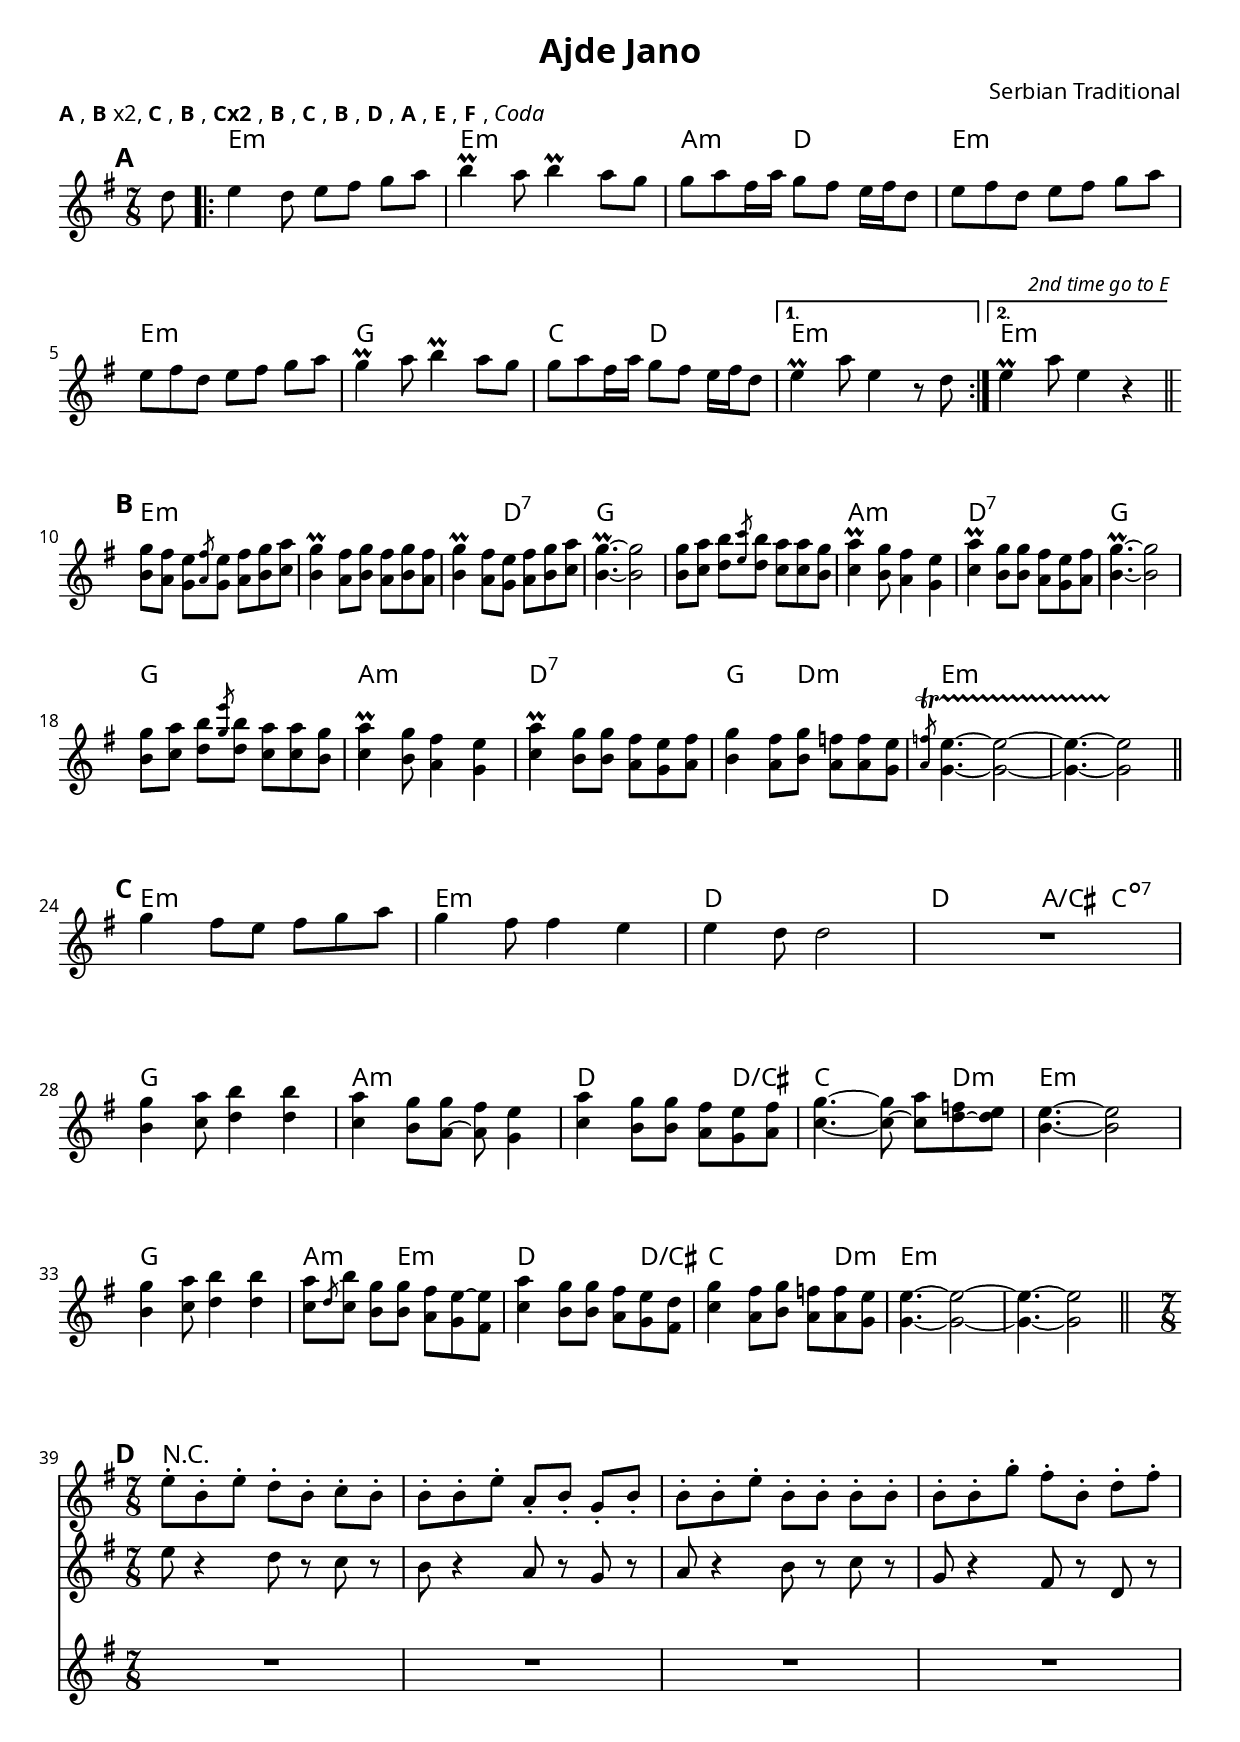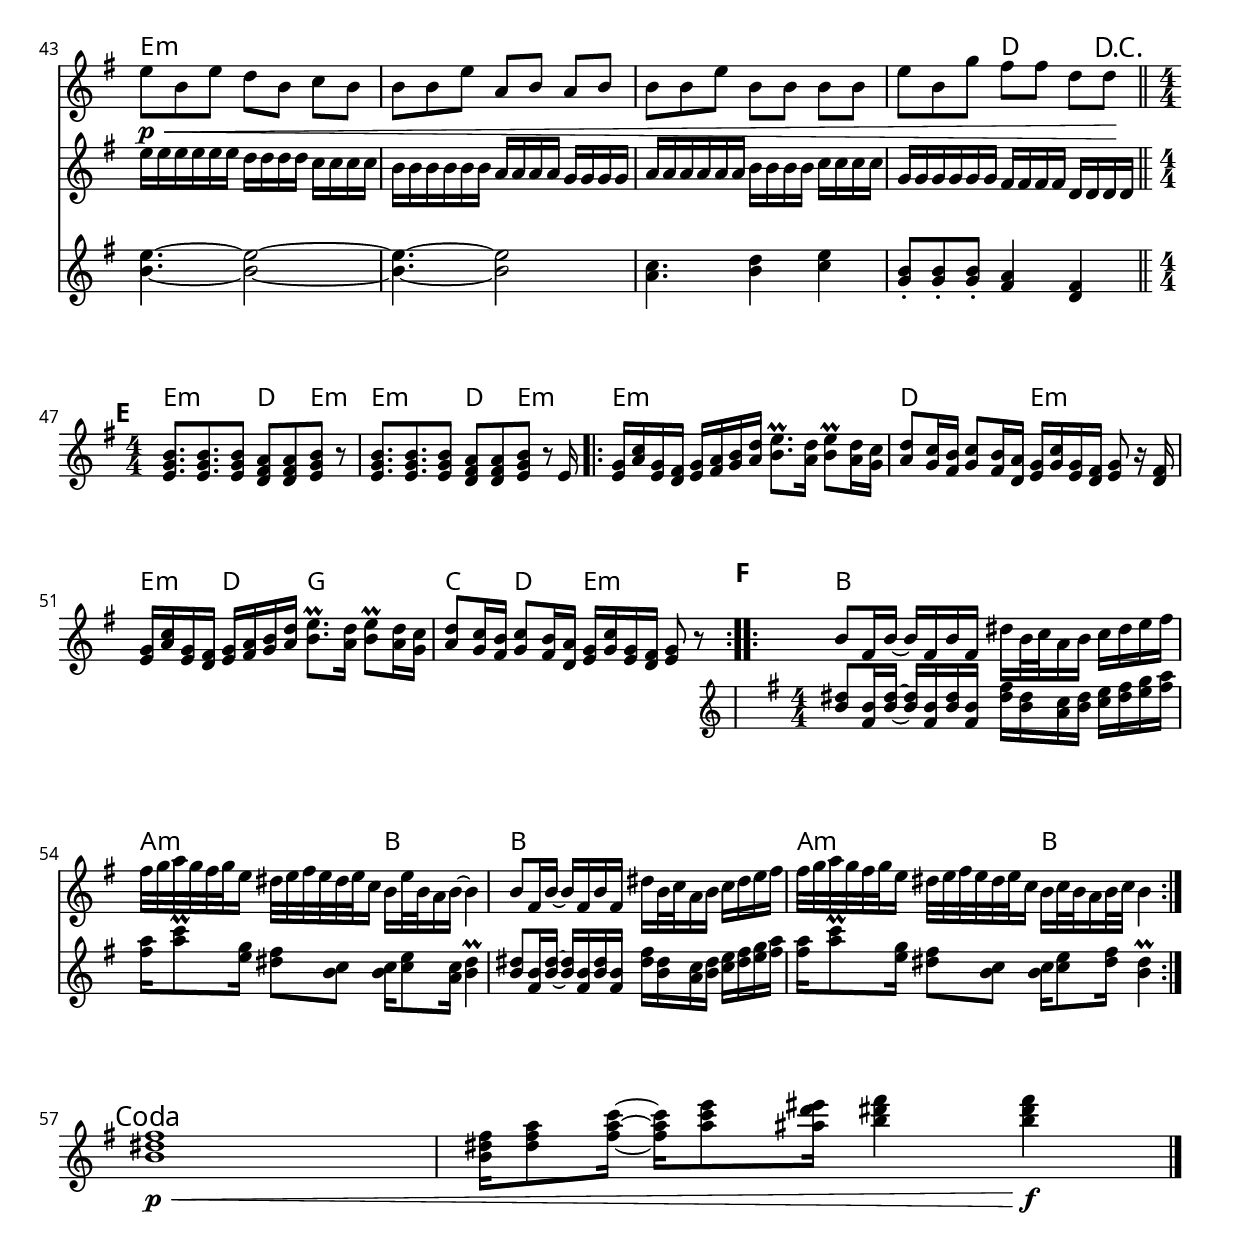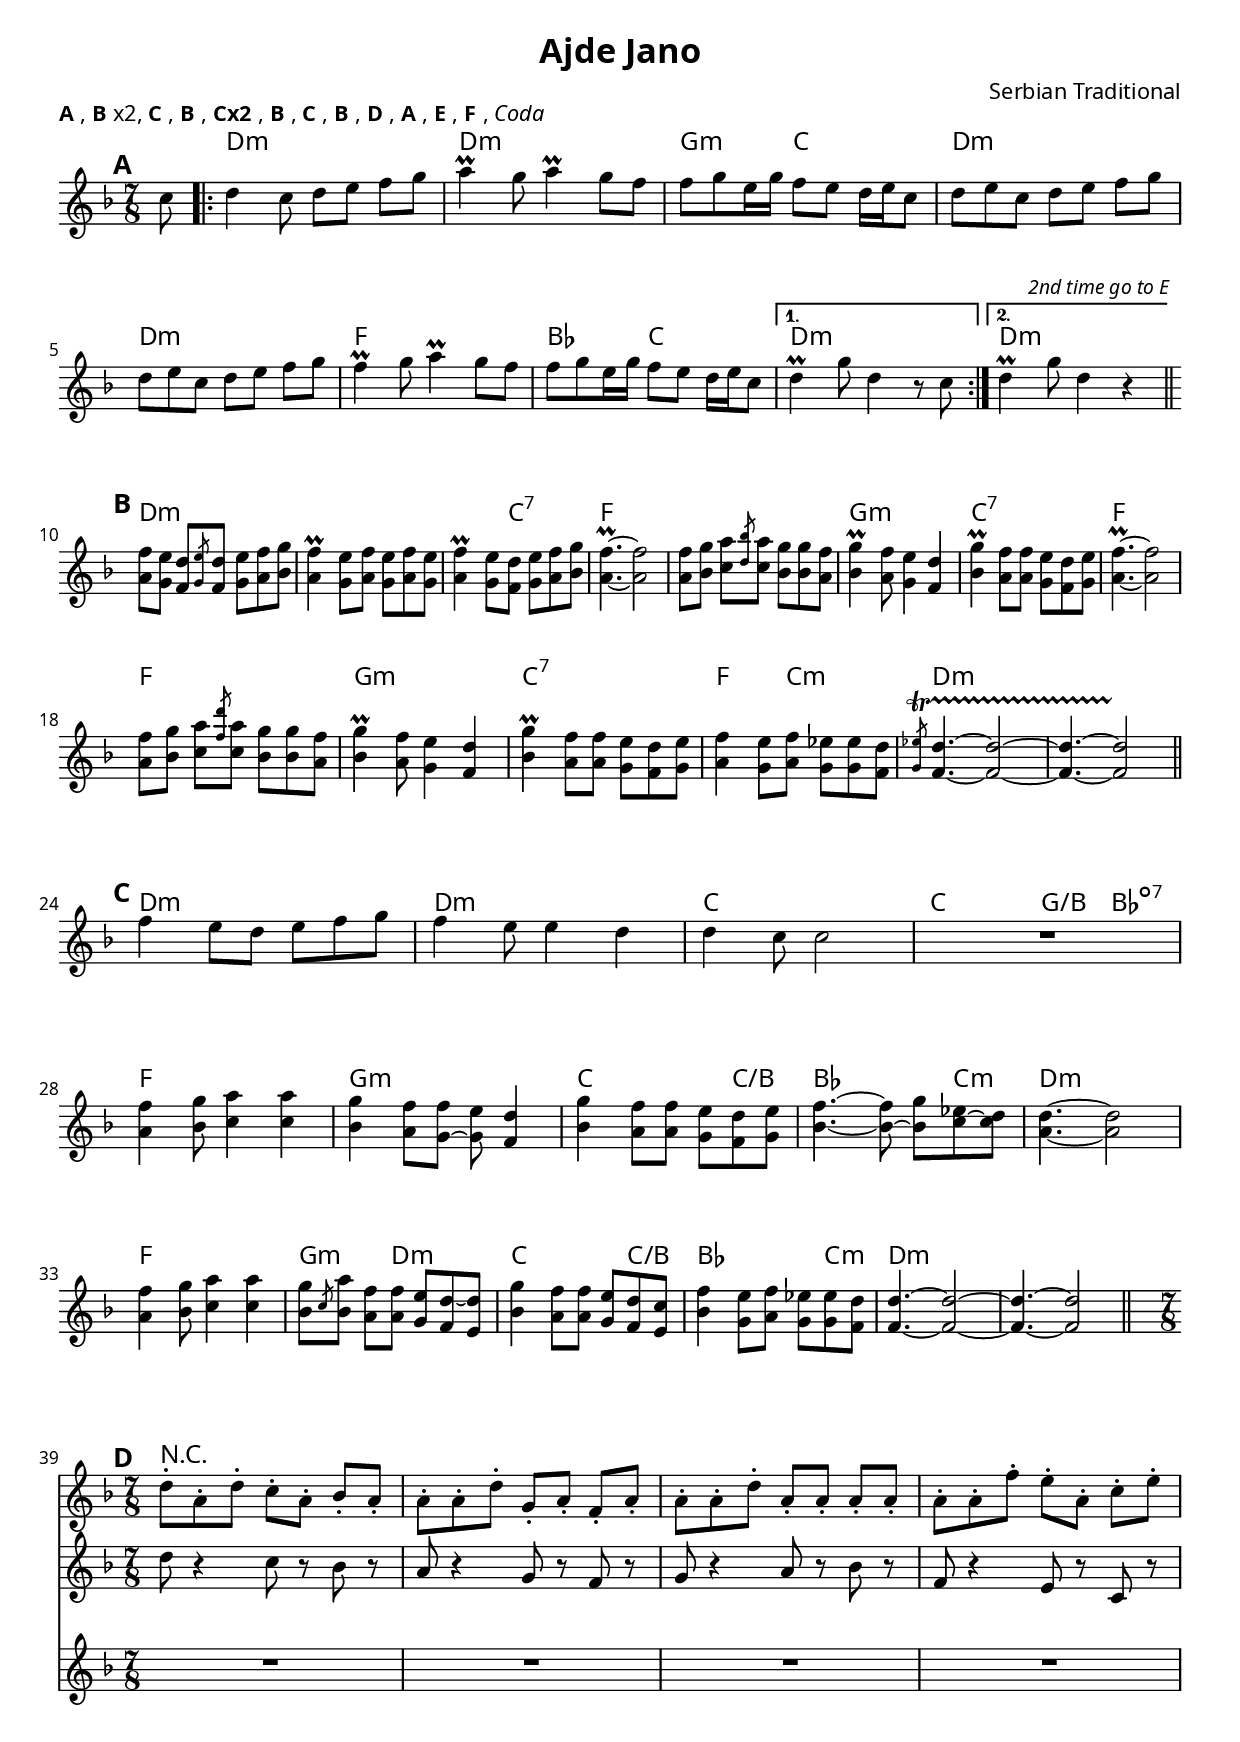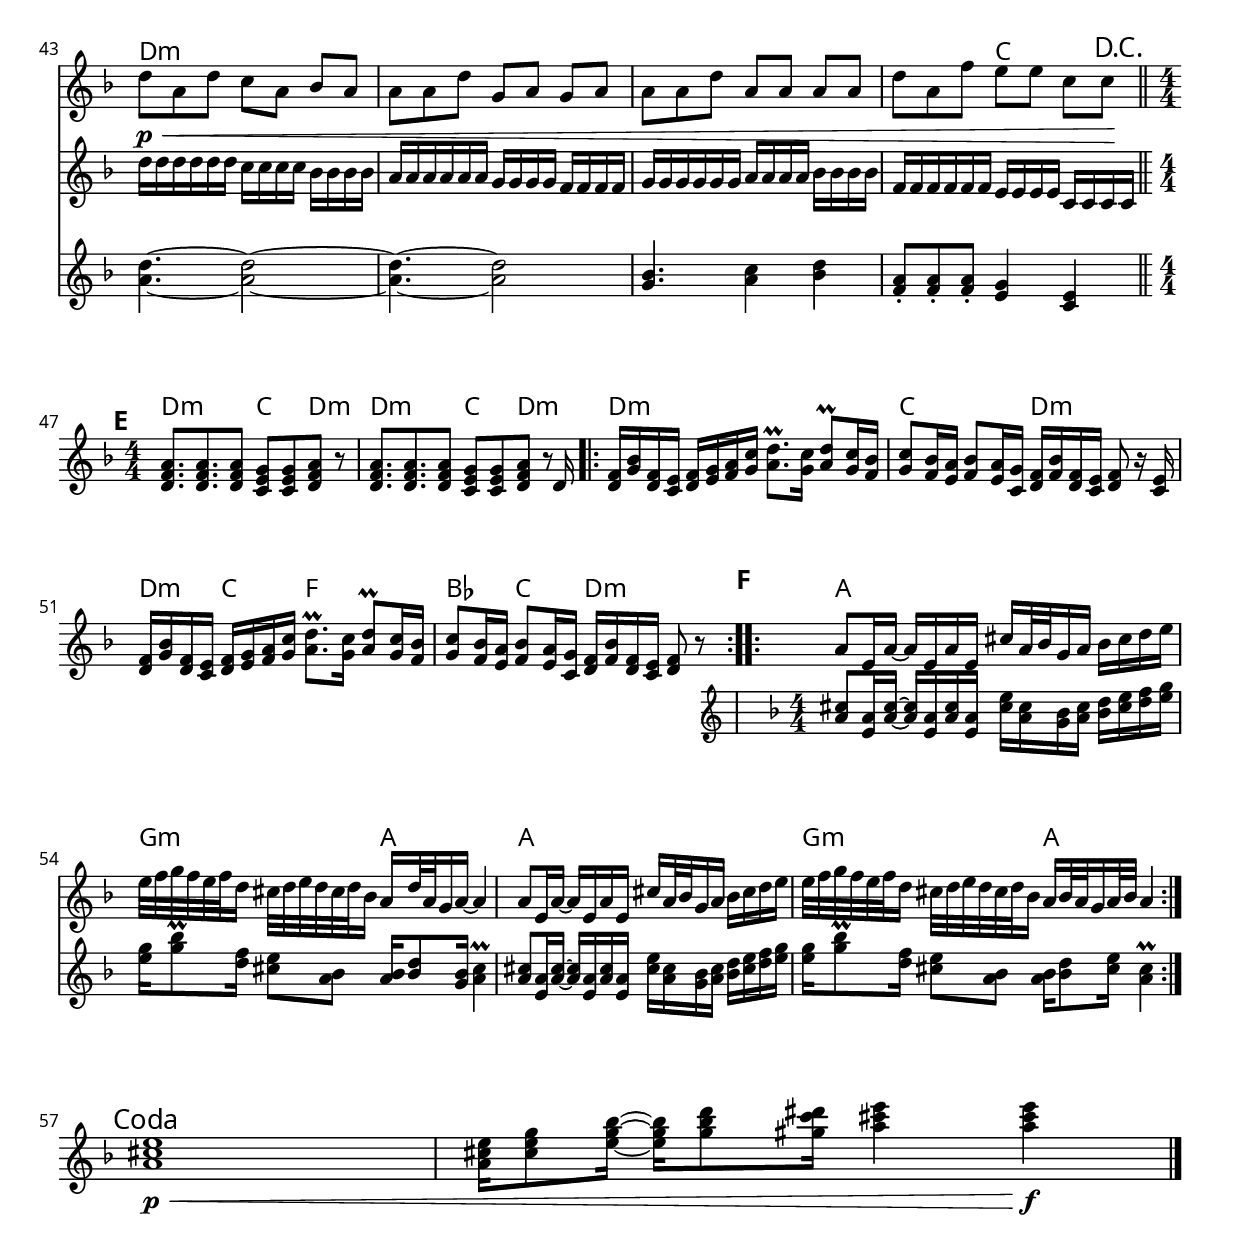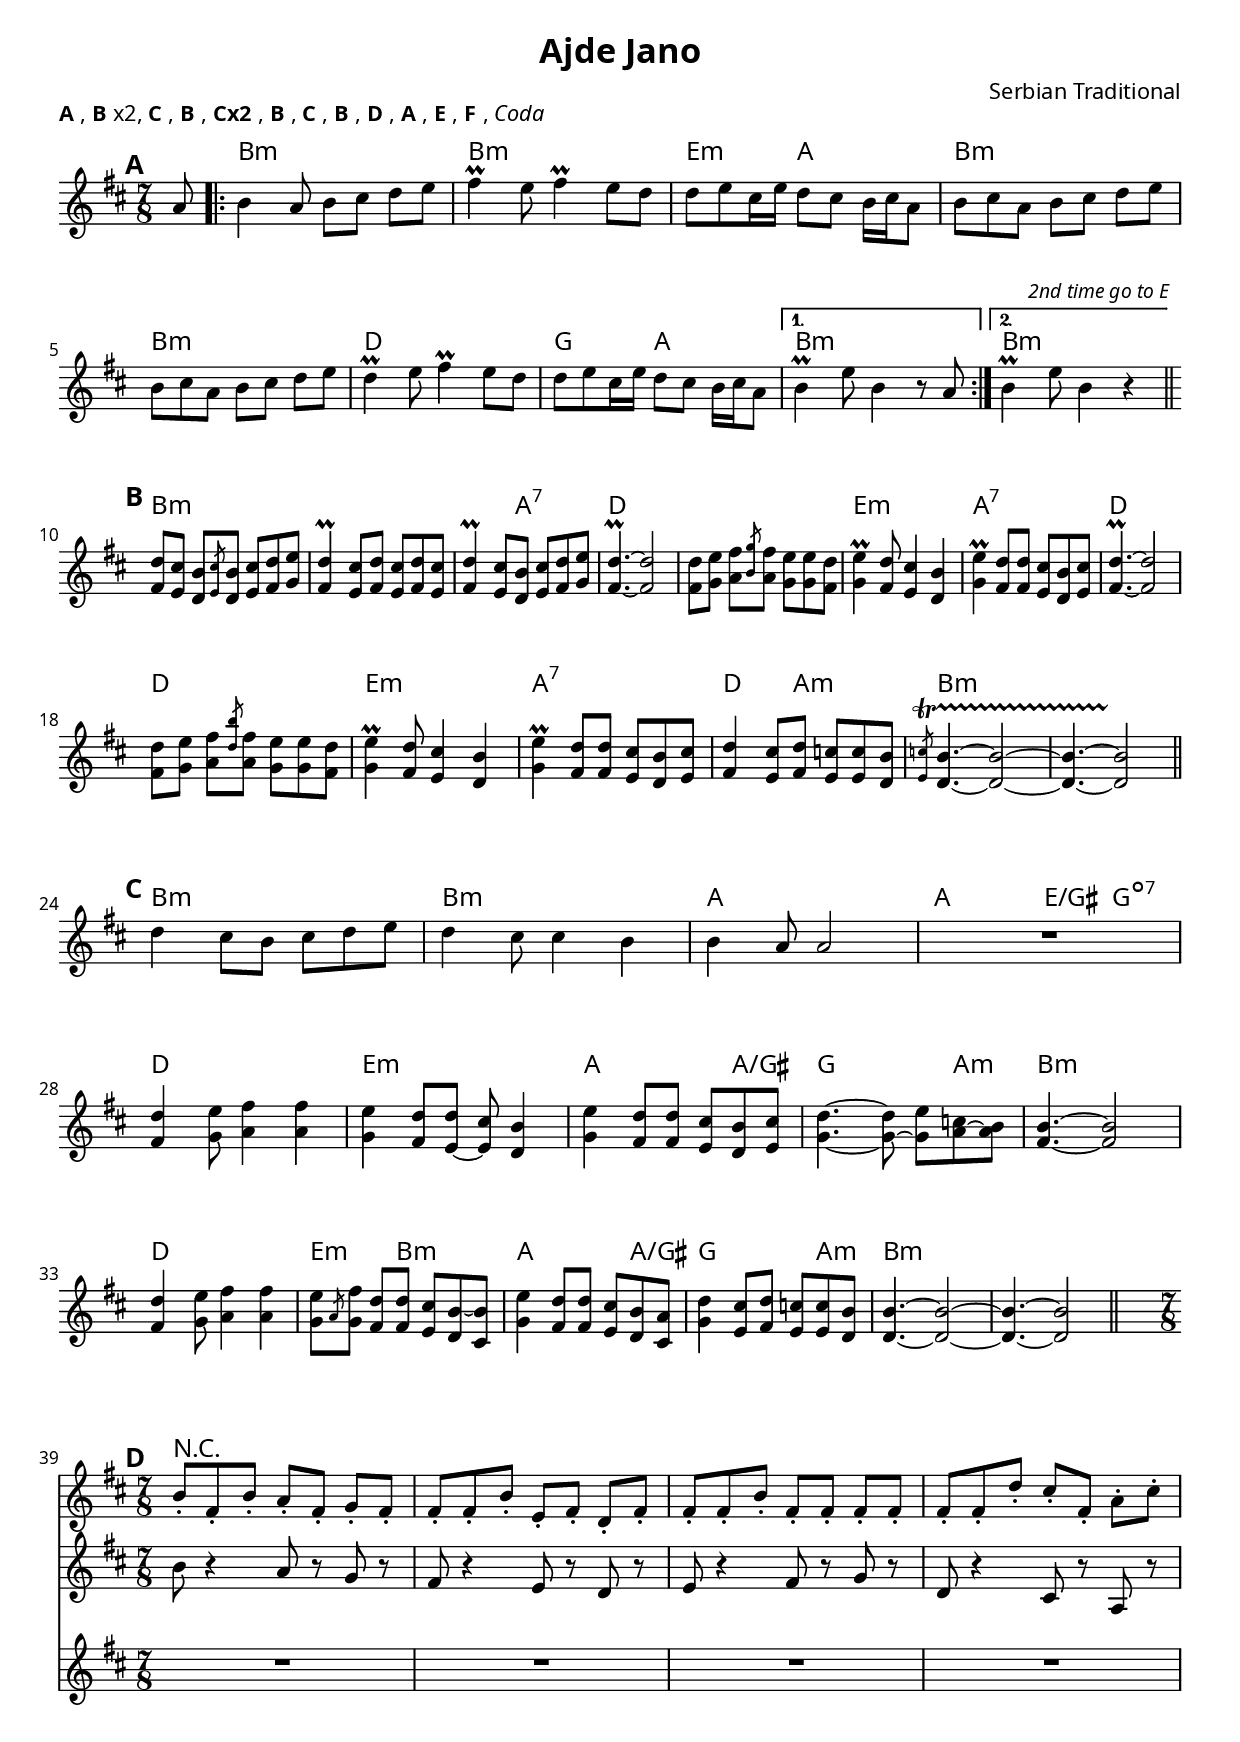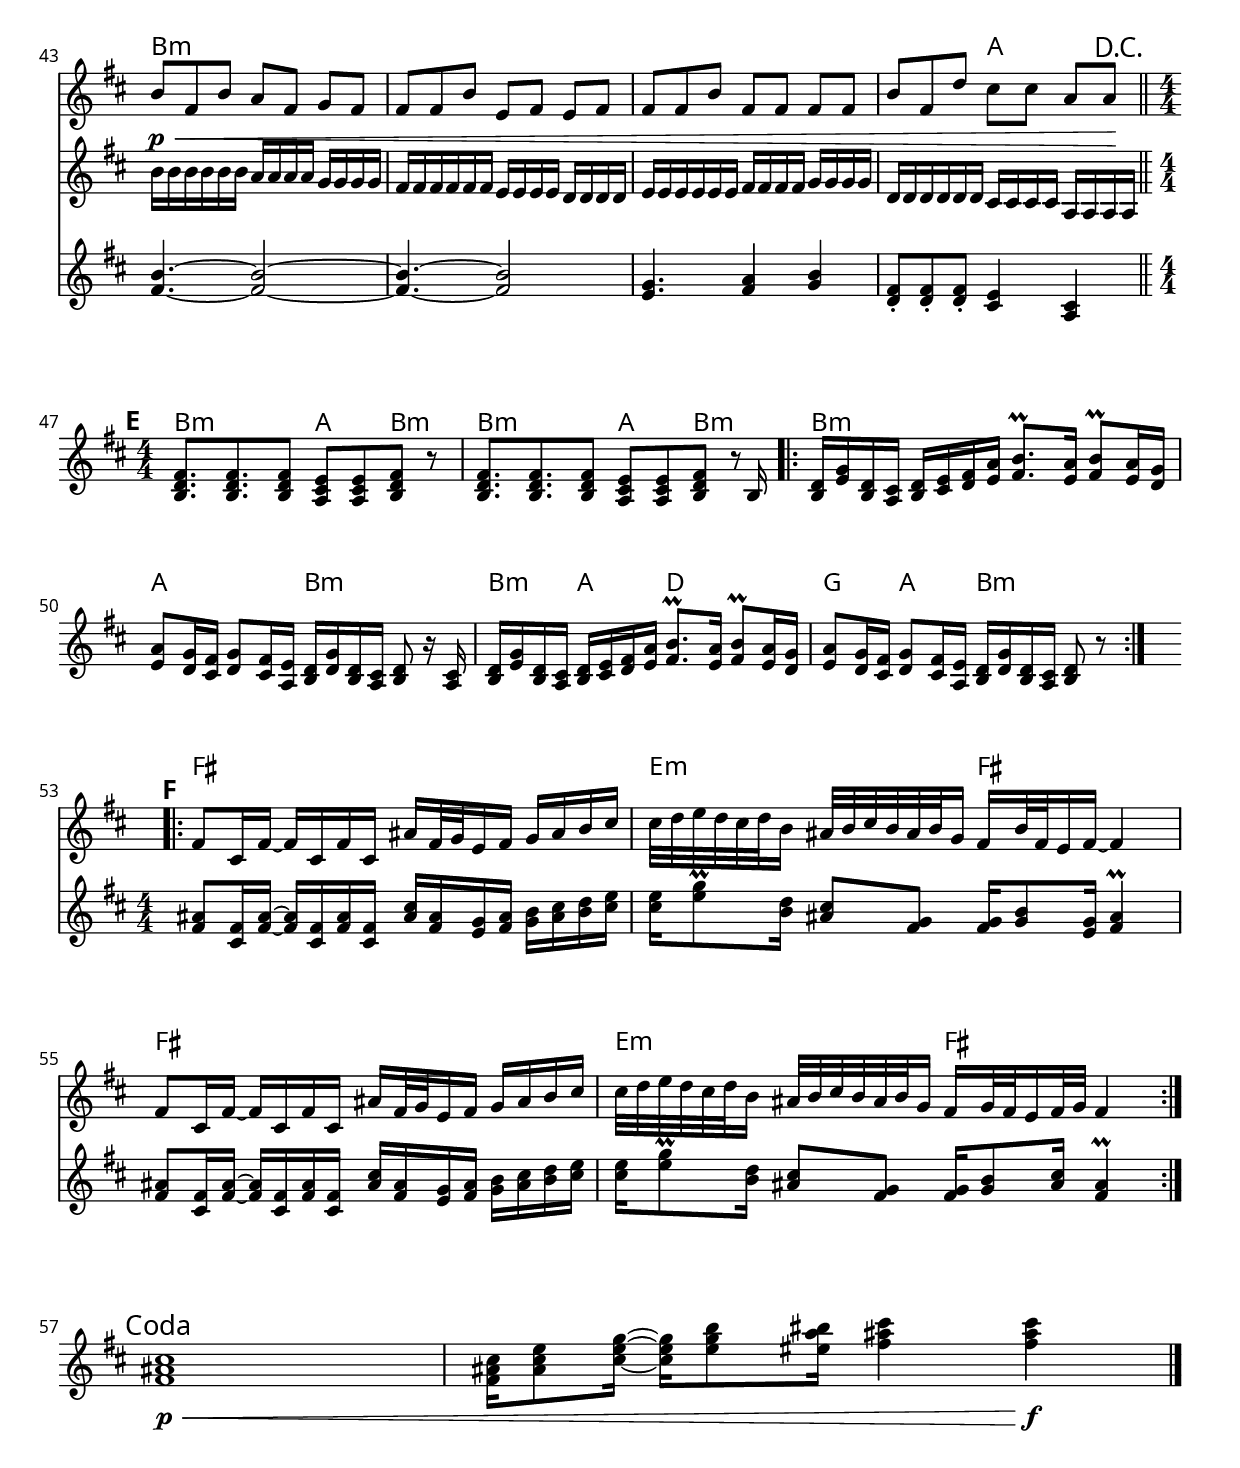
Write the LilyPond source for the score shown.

% {{{ PARAMETRI
  myTitle = "Ajde Jano"
  mySubTitle = "Serbian Traditional"
  myKey = \key f \major
  myTime = \time #'(3 2 2) 7/8
  myTempo =  #(ly:make-moment 190 4)
% }}}

% INTESTAZIONE {{{
\version "2.18.2"

\header {
  title = \myTitle
  composer = \mySubTitle
}

\paper{
  print-first-page-number = ##t
  oddHeaderMarkup = \markup \null
  evenHeaderMarkup = \markup \null
  #(set-global-staff-size 1)
  myStaffSize = #19
  fonts = #(make-pango-font-tree
  "FontAwesome"
  "FontAwesome"
  "FontAwesome"
  (/ myStaffSize 20))
}

global = {
  \myKey
  \numericTimeSignature
  \myTime
  \set Score.markFormatter = #format-mark-box-alphabet
}

\layout { indent = #0 }

struttura = \markup {
  \column {
    \line {
      \bold{A}, \bold{B}x2, \bold{C}, \bold{B}, \bold{Cx2}, \bold{B},
      \bold{C}, \bold{B}, \bold{D}, \bold{A}, \bold{E}, \bold{F}, \italic{Coda}
    }
  }
}

daCapo = {
  % the align part
  \once \override Score.RehearsalMark.self-alignment-X = #RIGHT  
  \mark \markup { {"D.C."} } 
}
fakeBar = {  
  \bar"||"
  \cadenzaOn
  \once \omit Score.TimeSignature
  \time 1/16
  s16 \bar ""
  \cadenzaOff
}
fakeBarDue = {  
  \bar"||"
  \cadenzaOn
  \once \omit Score.TimeSignature
  \time 1/16
  s16 \bar ""
  \cadenzaOff
  \once \omit Score.TimeSignature
  \time #'(2 2 3) 7/8
}
%}}}

% {{{ PARTE A
  temaA = {
    \partial 8 c8 | % levare
    \repeat volta 2 {
      d4 c8 d[ e] f[ g]|
      a4\prall g8 a4\prall g8[ f]|
      f[ g e16 g] f8[ e] d16[ e c8]|
      d8[ e c] d[ e] f[ g]
      d[ e c8] d[ e] f[ g]|
      f4\prall g8 a4\prall g8[ f]|
      f[ g e16 g] f8[ e] d16[ e c8]|
    }
    \alternative {
      {d4\prall g8 d4 r8 c8 |}
      {d4\prall g8 d4 r4 |}
    }
    \once \override Score.RehearsalMark.self-alignment-X = #RIGHT  
    \once \override Score.RehearsalMark.font-size = #-1
    \mark \markup { \italic "2nd time go to E"} 
    \fakeBarDue
  }

  accordiA = \chordmode{
    \set chordChanges = ##t
    \partial 8 s8 | % levare
    \repeat volta 2{
      d4.:m d2:m |
      \once \set chordChanges = ##f
      d4.:m d2:m | g4.:m c2 | d4.:m d2:m |
      \once \set chordChanges = ##f
      d4.:m d2:m | f4. f2 |  bes4. c2 |
    }
    \alternative{
      {d4.:m d2:m |}
      {
        \once \set chordChanges = ##f
        d4.:m d2:m |
      }
    }
    \fakeBarDue
  }

% }}}

% {{{ PARTE B

  temaB = {
    f8 e d \slashedGrace e d e f g|
    f4\prall e8 f e f e|
    f4\prall e8 d e f g|
    f4.~\prall f2|
    f8 g a \slashedGrace bes a g g f|
    g4\prall f8 e4 d|
    g4\prall f8 f e d e|
    f4.~\prall f2|
    \break
    f8 g a \slashedGrace d a g g f|
    g4\prall f8 e4 d|
    g4\prall f8 f e d e |
    f4 e8 f ees ees d|
    \slashedGrace ees \startTrillSpan  d4.~ d2~ | d4.~ d2 \stopTrillSpan|
  }

  temaBdue = {
    a8 g f \slashedGrace g f g a bes|
    a4\prall g8 a g a g|
    a4\prall g8 f g a bes|
    a4.~\prall a2|
    a8 bes c \slashedGrace d c bes bes a|
    bes4\prall a8 g4 f|
    bes4\prall a8 a g f g|
    a4.~\prall a2|
    a8 bes c \slashedGrace f c bes bes a|
    bes4\prall a8 g4 f|
    bes4\prall a8 a g f g |
    a4 g8 a g g f|
    \slashedGrace g \startTrillSpan  f4.~ f2~ | f4.~ f2\stopTrillSpan |
  }

  accordiB = \chordmode{
    d4.:m d2:m| d4.:m d2:m| d4.:m c2:7 | f4. f2 |
    f4. f2 | g4.:m g2:m| c4.:7 c2:7 | f4. f2 |
    f4. f2 | g4.:m g2:m| c4.:7 c2:7 | f4. c2:m |
    d4.:m d2:m| d4.:m d2:m|
  }

  temaBtre = {
    \repeat volta 2{
      r4. r8 c8 bes4 | f8 g bes a2 | r4. r8 c8 bes4 | f4 e8 d e f g |
      f4. r2 | bes8 c d d c bes a | g4. r2 | a4 g8 g f e f |
      f4. r2 | r4 bes8 bes a a g| e4. r2 | 
      a8 bes c d c c bes| a4.~ \startTrillSpan a2~ | a4.~ a2\stopTrillSpan|
    }
  }

% }}}

% {{{ PARTE C

  pausaC={R1*15/8*7}

  temaC = {
    f'4 e8 d e f g |
    f4 e8 e4 d |
    d4 c8 c2 |
    R1*7/8|
    \break
    f4 g8 a4 a4| g4 f8 f e d4| g4 f8 f e d e| f4.~ f8 g ees d| d4.~ d2|
    \break
    f4 g8 a4 a4| g8 a f f e d8~ d8 | g4 f8 f e d c| f4 e8 f ees ees d |
    d4.~ d2~|
    d4.~ d2|
  }

  temaCdue = {
    s1*4*7/8|
    a4 bes8 c4 c | bes4 a8 g8~ g f4 | bes a8 a g f g | bes4.~ bes8~ bes c8~ c | a4.~ a2 |
    a4 bes8 c4 c | bes8 \slashedGrace c bes a a g f e| bes'4 a8 a g f e| bes'4 g8 a g g f|
    f4.~ f2~ | f4.~ f2|
  }

  accordiC = \chordmode{
    \set chordChanges = ##t
    d4.:m d2:m |
    \once \set chordChanges = ##f
    d4.:m d2:m | c4. c2 |
    \once \set chordChanges = ##f
    c4 c8 g4/b bes:dim7 |
    f4. f2 | g4.:m g2:m|
    \once \set chordChanges = ##f
    c4. c4 c4/b |bes4. bes4 c4:m |d4.:m d2:m|
    f4. f2| g4.:m d2:m|
    c4. c4 c4/b|bes4. bes4 c4:m | d4.:m d2:m| d4.:m d2:m|
  }

% }}}

% {{{ Parte D - break
  temaD = {
    d'8-. a-. d-. c-. a-. bes-. a-.| a8-. a-. d-. g,-. a-. f-. a-.|
    a-. a-. d-. a-. a-. a-. a-. | a-. a-. f'-. e-. a,-. c-. e-.|
    d8\p\< a d c a bes a| a8 a d g, a g a| a a d a a a a | d a f' e e c c\!|
    \daCapo
    \fakeBar
  }

  temaDdue = {
    d8 r4 c8 r bes r| a r4 g8 r f r| g r4 a8 r bes r| f r4 e8 r c r|
    d'16 d d d d d c c c c bes bes bes bes| a a a a a a g g g g f f f f| \noBreak
    g g g g g g a a a a bes bes bes bes |\noBreak f f f f f f e e e e c c c c|
    \fakeBar
  }

  temaDtre={
    R1*4*7/8| \break
    a'4.~ a2~ |\noBreak a4.~ a2| bes4. c4  d | a8-. a-. a-. g4 e |
    \fakeBar
  }

  temaDqua={
    R1*4*7/8|
    d'4.~ d2~ | d4.~ d2| g,4. a4 bes4| f8-. f-. f-. e4 c4 |
    \fakeBar
  }

  accordiD= \chordmode{
    r4. r2| R1*3*7/8|
    d'4.:m d2:m |  d'4.:m d2:m |  d'4.:m d2:m | d'4.:m c2 |
    \fakeBar
  }

% }}}

% {{{ Parte E
  temaE ={
    \chordmode{
      d8.:m d8.:m d8:m c c d:m r|
      d8.:m d8.:m d8:m c c d:m r|
    }
    \repeat volta 2{
      f16 bes f e f g a c d8.\prall c16 d8\prall c16 bes|
      c8 bes16 a bes8 a16 g f bes f e f8 r16 e16|
      f16 bes f e f g a c d8.\prall c16 d8\prall c16 bes|
      c8 bes16 a bes8 a16 g f bes f e f8 r8|
    }
  }

  temaEdue ={
    s1|s2 s4 s8. d16|
    \repeat volta 2{
      d g d c d e f g a8.\prall g16 a8\prall g16 f|
      g8 f16 e f8 e16 c d f d c d8 r16 c16|
      d g d c d e f g a8.\prall g16 a8\prall g16 f|
      g8 f16 e f8 e16 c d f d c d8 r8|
    }
  }

  temaEtre ={
    r1| r1|
    \repeat volta 2{
      f16 a~ a8~ a8 c a4. d8| c16 e~ e8~ e c a2|
      f16 a~ a8 c8 e f4. e8| d16 bes~ bes8 e c d2|
    }
  }

  accordiE = \chordmode{
    d2:m c4 d4:m|\once \set chordChanges = ##f
    d2:m c4 d4:m|
    \set chordChanges = ##f
    \repeat volta 2{
      d1:m |c2 d2:m|
      d4:m c4 f2|bes4 c4 d2:m|
    }
  }
% }}}

% {{{ Parte F
  temaF ={
    \repeat volta 2{
      a'8 e16 a16~ a16 e a e cis' a32 bes g16 a bes cis d e |
      e32 f g f e f d16 cis32 d e d cis d bes16 a d32 a g16 a16~ a4|
      a8 e16 a16~ a16 e a e cis' a32 bes g16 a bes cis d e |
      e32 f g f e f d16 cis32 d e d cis d bes16 a bes32 a g16 a32 bes a4|
    }
  }

  temaFdue ={
    \repeat volta 2{
      a8 e16 a16~ a16 e a e cis' a g16 a bes cis d e |
      e16 g8\prall d16 cis8 a a16 bes8 g16 a4\prall|
      a8 e16 a16~ a16 e a e cis' a g16 a bes cis d e |
      e16 g8\prall d16 cis8 a a16 bes8 cis16 a4\prall|
    }
  }

  temaFtre ={
    \repeat volta 2{
      cis8 a16 cis16~ cis16 a cis a e' cis bes16 cis d e f g |
      g16 bes8\prall f16 e8 bes bes16 d8 bes16 cis4\prall|
      cis8 a16 cis16~ cis16 a cis a e' cis bes16 cis d e f g |
      g16 bes8\prall f16 e8 bes bes16 d8 e16 cis4\prall|
    }
  }

  accordiF = \chordmode{
    \repeat volta 2{
      a1|g2:m a2|
      a1|g2:m a2|
    }
  }
% }}}

% {{{ Coda
  temaCoda ={
    a1\p\<| a16 cis8 e16~ e16 g8 gis16 a4 a4\f|
  }

  temaCodadue ={
    cis,1\p\< | cis16 e8 g16~ g16 bes8 c16 cis4 cis4\f|
  }

  temaCodatre ={
    e,1\p\< | e16 g8 bes16~ bes16 d8 dis16 e4 e4\f|
  }
% }}}

% {{{ MAIN

  tema = \relative c'' {
    \global
    \mark \default
    \temaA
    \break
    \mark \default
    \new Voice <<
      \temaB
      \temaBdue
    >>
    \break
    \mark \default
    \new Voice <<
      \temaC
      \temaCdue
    >>
    \break
    \mark \default
    <<
      \new Voice <<
        \temaD
      >>
      \new Staff {\global \temaDdue}
      \new Staff 
      { \global
      \new Voice <<
        \temaDtre
        \temaDqua
      >>
    }
  >>
  \break
  \mark \default
  \time 4/4
  \new Voice <<
    \temaE
    \temaEdue
  >>
  \mark \default
  \new Voice <<
    \temaF
    \new Staff {\key f \major 
    \new Voice <<
      \temaFdue
      \temaFtre
    >>
  }
>>
\break
\mark \markup {"Coda"}
\new Voice <<
  \temaCoda
  \temaCodadue
  \temaCodatre
>>
\bar "|."
  }

  chordsPart ={
    \new ChordNames {
      \accordiA
      \bar "||"
      \accordiB
      \bar "||"
      \accordiC
      \bar "||"
      \accordiD
      \bar "||"
      \accordiE
      \accordiF
    }
  }

  TemaPart = \new Staff \with {
    \override StaffGrouper.staffgroup-staff-spacing.basic-distance = #10
    \override VerticalAxisGroup.default-staff-staff-spacing =
    #'((basic-distance . 0)
    (padding . 0))
    midiInstrument = "clarinet"
  } \tema

  scoreContent = << 
    \chordsPart
    \TemaPart
  >>
% }}}

% {{{ BOOKS
  \book{
    \struttura
    \bookOutputSuffix "C"
    \score {
      \scoreContent
      \layout {}
      \midi { \context { \Score tempoWholesPerMinute = #(ly:make-moment 190 4) } }
    }
  }

  \book{
    \struttura
    \bookOutputSuffix "Bb"
    \score { \transpose c d {\scoreContent} }
  }

  \book{
    \struttura
    \bookOutputSuffix "Eb"
    \score { \transpose ees c { \scoreContent } }
  }
% }}}
